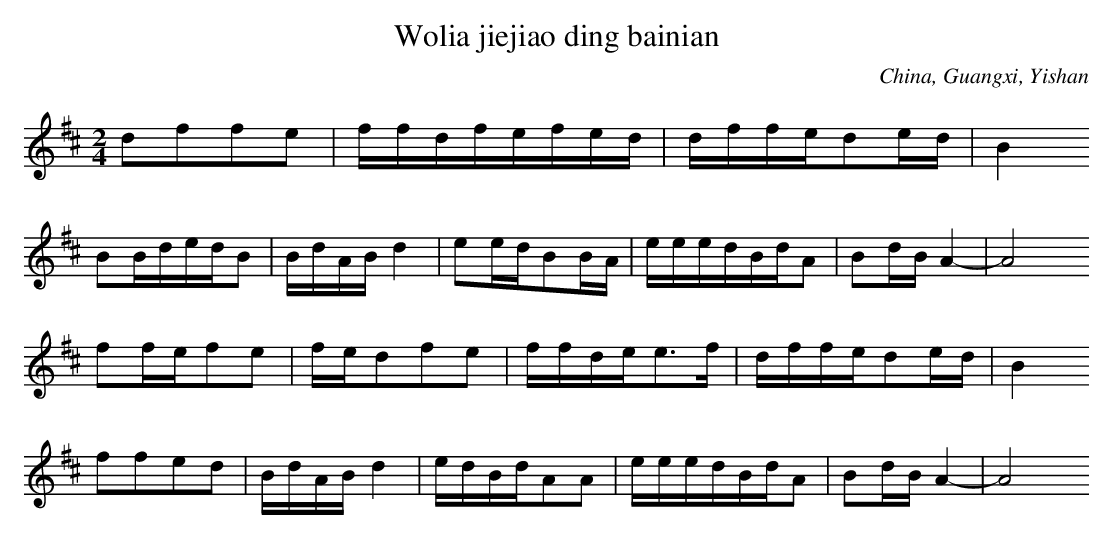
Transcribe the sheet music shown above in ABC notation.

X:1
T: Wolia jiejiao ding bainian
O: China, Guangxi, Yishan
M: 2/4
L: 1/16
K: D
d2f2f2e2 | ffdfefed | dffed2ed | B4
B2BdedB2 | BdABd4 | e2edB2BA | eeedBdA2 | B2dBA4- | A8
f2fef2e2 | fed2f2e2 | ffdee3f | dffed2ed | B4
f2f2e2d2 | BdABd4 | edBdA2A2 | eeedBdA2 | B2dBA4- | A8
